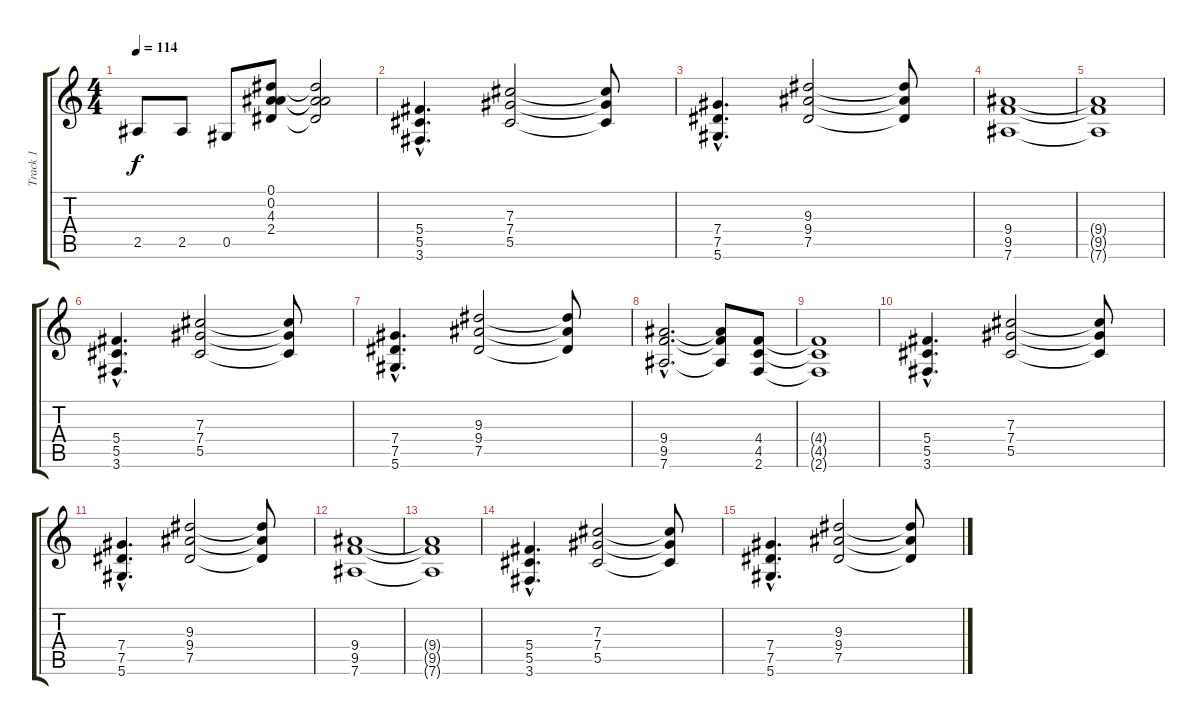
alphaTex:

\track ("Track 1" "Track 1") {instrument distortionguitar}
\staff {score tabs}
\tuning (Eb4 Bb3 Gb3 Db3 Ab2 Eb2) {hide}
\ts (4 4)
\tempo 114
\clef g2
\ks c
2.5.8{dy f} 2.5.8 0.5.8 (0.1 0.2 4.3 2.4).8 (0.1{t} 0.2{t} 4.3{t} 2.4{t}).2 |
(5.4{hac} 5.5{hac} 3.6{hac}).4{d} (7.3 7.4 5.5).2 (7.3{t} 7.4{t} 5.5{t}).8 |
(7.4{hac} 7.5{hac} 5.6{hac}).4{d} (9.3 9.4 7.5).2 (9.3{t} 9.4{t} 7.5{t}).8 |
(9.4 9.5 7.6).1 |
(9.4{t} 9.5{t} 7.6{t}).1 |
(5.4{hac} 5.5{hac} 3.6{hac}).4{d} (7.3 7.4 5.5).2 (7.3{t} 7.4{t} 5.5{t}).8 |
(7.4{hac} 7.5{hac} 5.6{hac}).4{d} (9.3 9.4 7.5).2 (9.3{t} 9.4{t} 7.5{t}).8 |
(9.4{hac} 9.5{hac} 7.6{hac}).2{d} (9.4{t} 9.5{t} 7.6{t}).8 (4.4 4.5 2.6).8 |
(4.4{t} 4.5{t} 2.6{t}).1 |
(5.4{hac} 5.5{hac} 3.6{hac}).4{d} (7.3 7.4 5.5).2 (7.3{t} 7.4{t} 5.5{t}).8 |
(7.4{hac} 7.5{hac} 5.6{hac}).4{d} (9.3 9.4 7.5).2 (9.3{t} 9.4{t} 7.5{t}).8 |
(9.4 9.5 7.6).1 |
(9.4{t} 9.5{t} 7.6{t}).1 |
(5.4{hac} 5.5{hac} 3.6{hac}).4{d} (7.3 7.4 5.5).2 (7.3{t} 7.4{t} 5.5{t}).8 |
(7.4{hac} 7.5{hac} 5.6{hac}).4{d} (9.3 9.4 7.5).2 (9.3{t} 9.4{t} 7.5{t}).8
